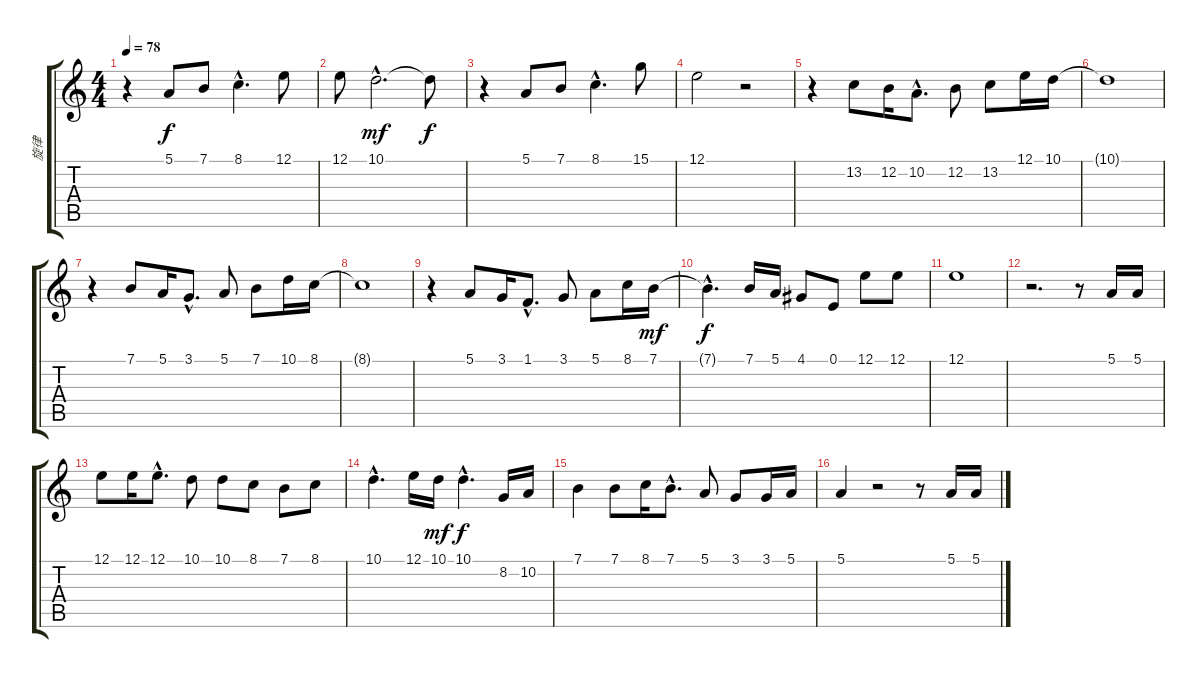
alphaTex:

\track ("旋律" "旋律") {instrument sopranosax}
\staff {score tabs}
\tuning (E4 B3 G3 D3 A2 E2) {hide}
\ts (4 4)
\tempo 78
\clef g2
\ks c
r.4{dy f} 5.1.8 7.1.8 8.1{hac}.4{d} 12.1.8 |
12.1.8 10.1{hac}.2{d dy mf} 10.1{t}.8{dy f} |
r.4 5.1.8 7.1.8 8.1{hac}.4{d} 15.1.8 |
12.1.2 r.2 |
r.4 13.2.8 12.2.16 10.2{hac}.8{d} 12.2.8 13.2.8 12.1.16 10.1.16 |
10.1{t}.1 |
r.4 7.1.8 5.1.16 3.1{hac}.8{d} 5.1.8 7.1.8 10.1.16 8.1.16 |
8.1{t}.1 |
r.4 5.1.8 3.1.16 1.1{hac}.8{d} 3.1.8 5.1.8 8.1.16 7.1.16{dy mf} |
7.1{hac t}.4{d dy f} 7.1.16 5.1.16 4.1.8 0.1.8 12.1.8 12.1.8 |
12.1.1 |
r.2{d} r.8 5.1.16 5.1.16 |
12.1.8 12.1.16 12.1{hac}.8{d} 10.1.8 10.1.8 8.1.8 7.1.8 8.1.8 |
10.1{hac}.4{d} 12.1.16 10.1.16{dy mf} 10.1{hac}.4{d dy f} 8.2.16 10.2.16 |
7.1.4 7.1.8 8.1.16 7.1{hac}.8{d} 5.1.8 3.1.8 3.1.16 5.1.16 |
5.1.4 r.2 r.8 5.1.16 5.1.16
